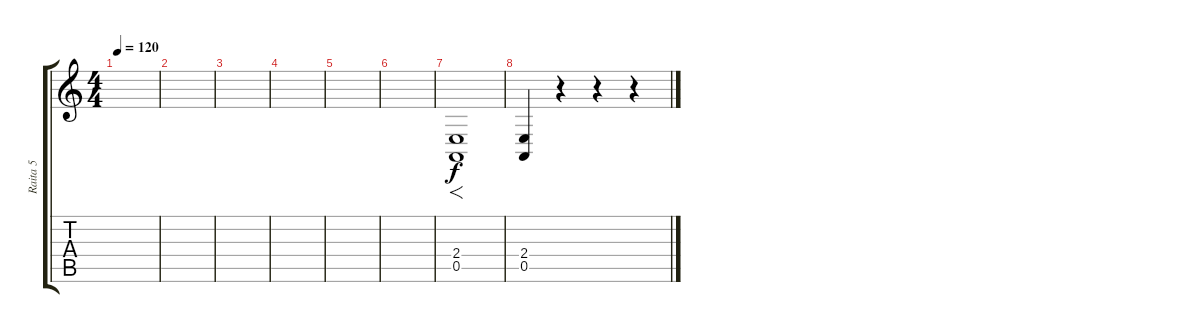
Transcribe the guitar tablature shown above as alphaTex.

\track ("Raita 5" "Raita 5") {instrument stringensemble1}
\staff {score tabs}
\tuning (E4 B3 G3 D3 A2 E2) {hide}
\ts (4 4)
\tempo 120
\clef g2
\ks c
|
|
|
|
|
|
(2.4 0.5).1{f} |
(2.4 0.5).4 r.4 r.4 r.4
